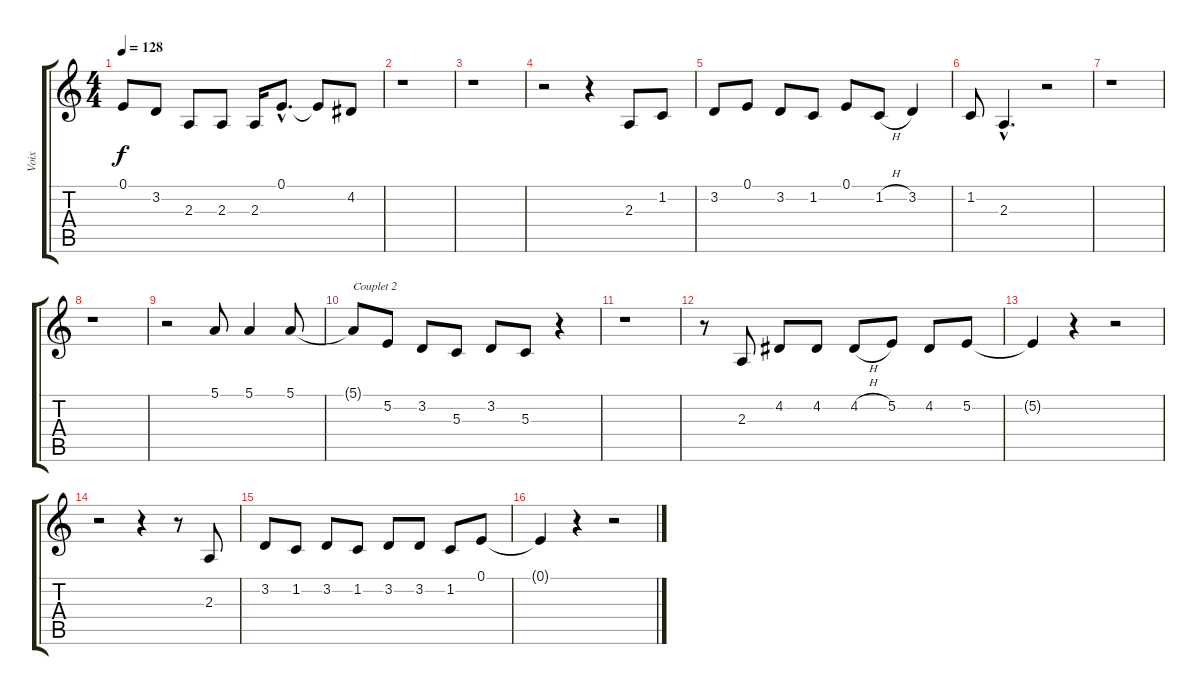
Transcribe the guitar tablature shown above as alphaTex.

\track ("Voix" "Voix") {instrument accordion}
\staff {score tabs}
\tuning (E4 B3 G3 D3 A2 E2) {hide}
\ts (4 4)
\tempo 128
\clef g2
\ks c
0.1.8{dy f} 3.2.8 2.3.8 2.3.8 2.3.16 0.1{hac}.8{d} 0.1{t}.8 4.2.8 |
r.1 |
r.1 |
r.2 r.4 2.3.8 1.2.8 |
3.2.8 0.1.8 3.2.8 1.2.8 0.1.8 1.2{h}.8 3.2.4 |
1.2.8 2.3{hac}.4{d} r.2 |
r.1 |
r.1 |
r.2 5.1.8 5.1.4 5.1.8 |
5.1{t}.8{txt "Couplet 2"} 5.2.8 3.2.8 5.3.8 3.2.8 5.3.8 r.4 |
r.1 |
r.8 2.3.8 4.2.8 4.2.8 4.2{h}.8 5.2.8 4.2.8 5.2.8 |
5.2{t}.4 r.4 r.2 |
r.2 r.4 r.8 2.3.8 |
3.2.8 1.2.8 3.2.8 1.2.8 3.2.8 3.2.8 1.2.8 0.1.8 |
0.1{t}.4 r.4 r.2
